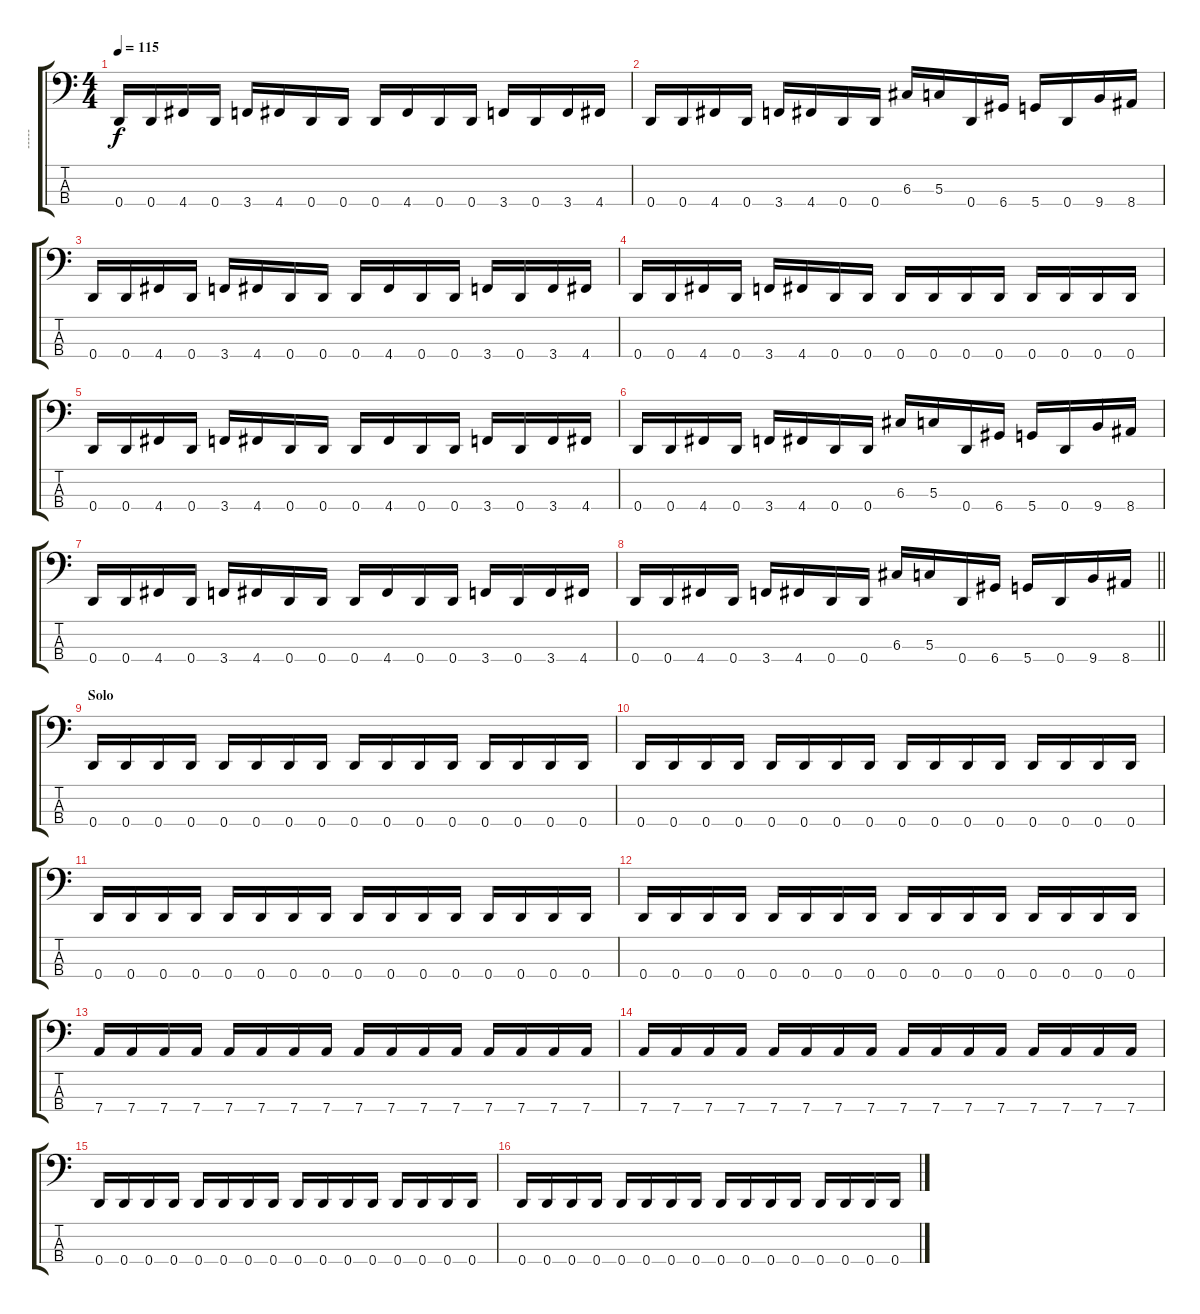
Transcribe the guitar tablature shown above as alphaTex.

\track ("-----" "-----") {instrument electricbassfinger}
\staff {score tabs}
\tuning (F2 C2 G1 D1) {hide}
\ts (4 4)
\section ("" "")
\tempo 115
\clef f4
\ks c
0.4.16{dy f} 0.4.16 4.4.16 0.4.16 3.4.16 4.4.16 0.4.16 0.4.16 0.4.16 4.4.16 0.4.16 0.4.16 3.4.16 0.4.16 3.4.16 4.4.16 |
0.4.16 0.4.16 4.4.16 0.4.16 3.4.16 4.4.16 0.4.16 0.4.16 6.3.16 5.3.16 0.4.16 6.4.16 5.4.16 0.4.16 9.4.16 8.4.16 |
0.4.16 0.4.16 4.4.16 0.4.16 3.4.16 4.4.16 0.4.16 0.4.16 0.4.16 4.4.16 0.4.16 0.4.16 3.4.16 0.4.16 3.4.16 4.4.16 |
0.4.16 0.4.16 4.4.16 0.4.16 3.4.16 4.4.16 0.4.16 0.4.16 0.4.16 0.4.16 0.4.16 0.4.16 0.4.16 0.4.16 0.4.16 0.4.16 |
0.4.16 0.4.16 4.4.16 0.4.16 3.4.16 4.4.16 0.4.16 0.4.16 0.4.16 4.4.16 0.4.16 0.4.16 3.4.16 0.4.16 3.4.16 4.4.16 |
0.4.16 0.4.16 4.4.16 0.4.16 3.4.16 4.4.16 0.4.16 0.4.16 6.3.16 5.3.16 0.4.16 6.4.16 5.4.16 0.4.16 9.4.16 8.4.16 |
0.4.16 0.4.16 4.4.16 0.4.16 3.4.16 4.4.16 0.4.16 0.4.16 0.4.16 4.4.16 0.4.16 0.4.16 3.4.16 0.4.16 3.4.16 4.4.16 |
\barLineRight lightlight
0.4.16 0.4.16 4.4.16 0.4.16 3.4.16 4.4.16 0.4.16 0.4.16 6.3.16 5.3.16 0.4.16 6.4.16 5.4.16 0.4.16 9.4.16 8.4.16 |
\section ("" "Solo")
0.4.16 0.4.16 0.4.16 0.4.16 0.4.16 0.4.16 0.4.16 0.4.16 0.4.16 0.4.16 0.4.16 0.4.16 0.4.16 0.4.16 0.4.16 0.4.16 |
0.4.16 0.4.16 0.4.16 0.4.16 0.4.16 0.4.16 0.4.16 0.4.16 0.4.16 0.4.16 0.4.16 0.4.16 0.4.16 0.4.16 0.4.16 0.4.16 |
0.4.16 0.4.16 0.4.16 0.4.16 0.4.16 0.4.16 0.4.16 0.4.16 0.4.16 0.4.16 0.4.16 0.4.16 0.4.16 0.4.16 0.4.16 0.4.16 |
0.4.16 0.4.16 0.4.16 0.4.16 0.4.16 0.4.16 0.4.16 0.4.16 0.4.16 0.4.16 0.4.16 0.4.16 0.4.16 0.4.16 0.4.16 0.4.16 |
7.4.16 7.4.16 7.4.16 7.4.16 7.4.16 7.4.16 7.4.16 7.4.16 7.4.16 7.4.16 7.4.16 7.4.16 7.4.16 7.4.16 7.4.16 7.4.16 |
7.4.16 7.4.16 7.4.16 7.4.16 7.4.16 7.4.16 7.4.16 7.4.16 7.4.16 7.4.16 7.4.16 7.4.16 7.4.16 7.4.16 7.4.16 7.4.16 |
0.4.16 0.4.16 0.4.16 0.4.16 0.4.16 0.4.16 0.4.16 0.4.16 0.4.16 0.4.16 0.4.16 0.4.16 0.4.16 0.4.16 0.4.16 0.4.16 |
0.4.16 0.4.16 0.4.16 0.4.16 0.4.16 0.4.16 0.4.16 0.4.16 0.4.16 0.4.16 0.4.16 0.4.16 0.4.16 0.4.16 0.4.16 0.4.16
